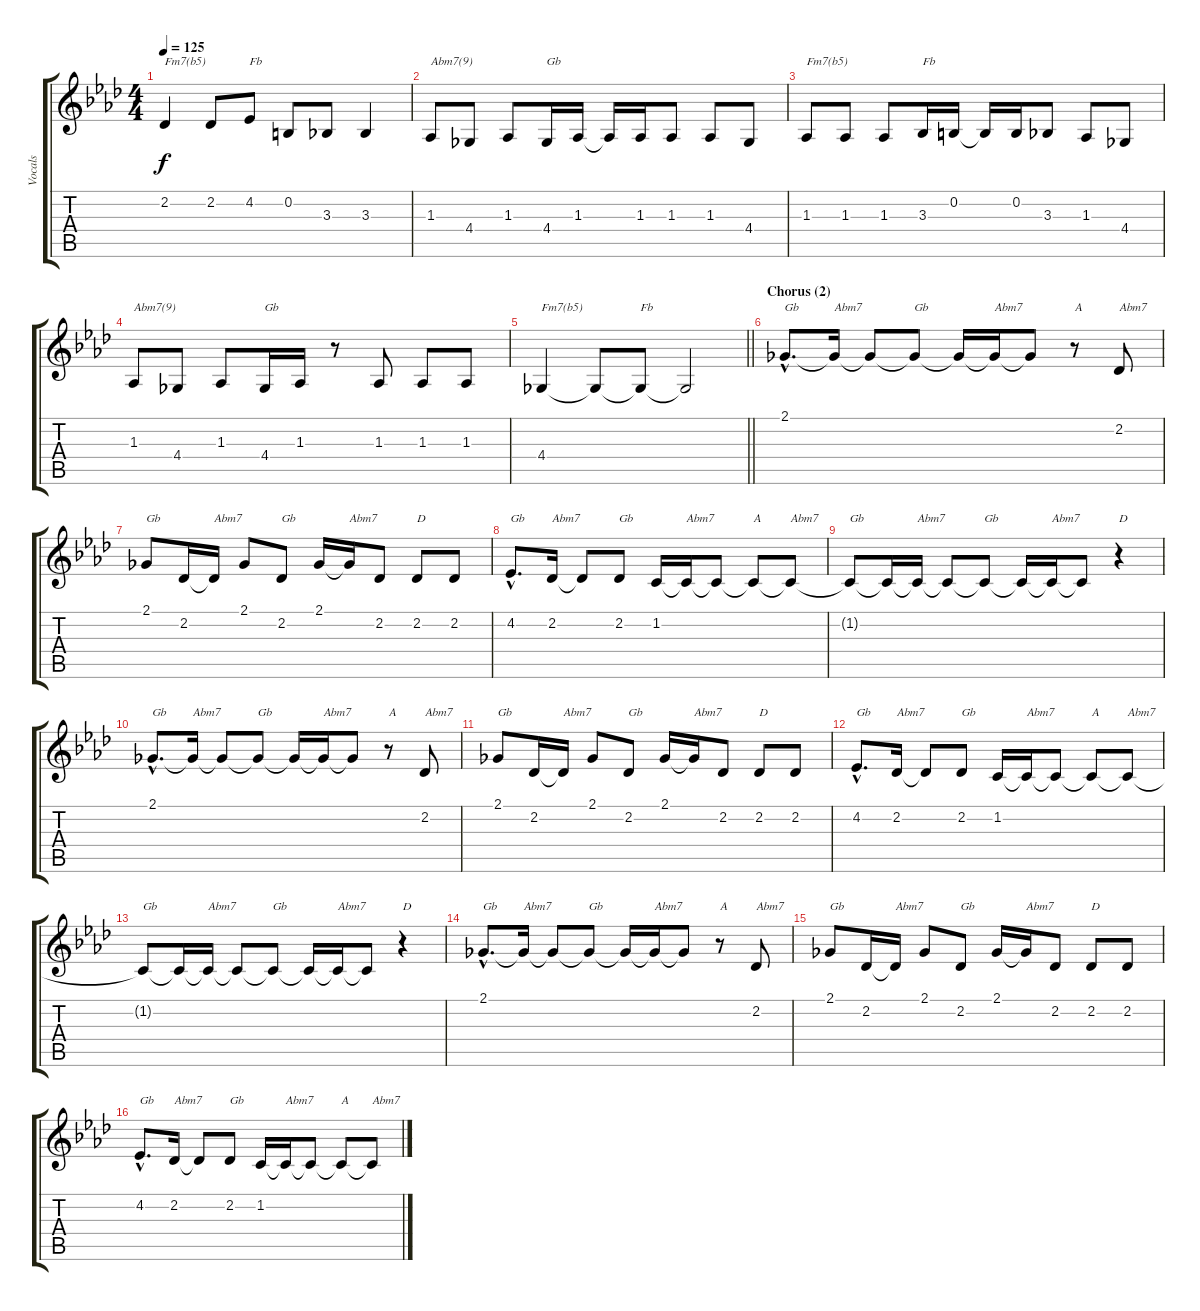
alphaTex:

\track ("Vocals" "Vocals") {instrument sopranosax}
\staff {score tabs}
\tuning (E4 B3 G3 D3 A2 E2) {hide}
\ts (4 4)
\tempo 125
\clef g2
\ks ab
2.2.4{txt "Fm7(b5)" dy f} 2.2.8 4.2.8{txt "Fb"} 0.2.8 3.3.8 3.3.4 |
1.3.8{txt "Abm7(9)"} 4.4.8 1.3.8 4.4.16{txt "Gb"} 1.3.16 1.3{t}.16 1.3.16 1.3.8 1.3.8 4.4.8 |
1.3.8{txt "Fm7(b5)"} 1.3.8 1.3.8 3.3.16{txt "Fb"} 0.2.16 0.2{t}.16 0.2.16 3.3.8 1.3.8 4.4.8 |
1.3.8{txt "Abm7(9)"} 4.4.8 1.3.8 4.4.16{txt "Gb"} 1.3.16 r.8 1.3.8 1.3.8 1.3.8 |
\barLineRight lightlight
4.4.4{txt "Fm7(b5)"} 4.4{t}.8 4.4{t}.8{txt "Fb"} 4.4{t}.2 |
\section ("" "Chorus (2)")
2.1{hac}.8{d txt "Gb"} 2.1{t}.16{txt "Abm7"} 2.1{t}.8 2.1{t}.8{txt "Gb"} 2.1{t}.16 2.1{t}.16{txt "Abm7"} 2.1{t}.8 r.8{txt "A"} 2.2.8{txt "Abm7"} |
2.1.8{txt "Gb"} 2.2.16 2.2{t}.16{txt "Abm7"} 2.1.8 2.2.8{txt "Gb"} 2.1.16 2.1{t}.16{txt "Abm7"} 2.2.8 2.2.8{txt "D"} 2.2.8 |
4.2{hac}.8{d txt "Gb"} 2.2.16{txt "Abm7"} 2.2{t}.8 2.2.8{txt "Gb"} 1.2.16 1.2{t}.16{txt "Abm7"} 1.2{t}.8 1.2{t}.8{txt "A"} 1.2{t}.8{txt "Abm7"} |
1.2{t}.8{txt "Gb"} 1.2{t}.16 1.2{t}.16{txt "Abm7"} 1.2{t}.8 1.2{t}.8{txt "Gb"} 1.2{t}.16 1.2{t}.16{txt "Abm7"} 1.2{t}.8 r.4{txt "D"} |
2.1{hac}.8{d txt "Gb"} 2.1{t}.16{txt "Abm7"} 2.1{t}.8 2.1{t}.8{txt "Gb"} 2.1{t}.16 2.1{t}.16{txt "Abm7"} 2.1{t}.8 r.8{txt "A"} 2.2.8{txt "Abm7"} |
2.1.8{txt "Gb"} 2.2.16 2.2{t}.16{txt "Abm7"} 2.1.8 2.2.8{txt "Gb"} 2.1.16 2.1{t}.16{txt "Abm7"} 2.2.8 2.2.8{txt "D"} 2.2.8 |
4.2{hac}.8{d txt "Gb"} 2.2.16{txt "Abm7"} 2.2{t}.8 2.2.8{txt "Gb"} 1.2.16 1.2{t}.16{txt "Abm7"} 1.2{t}.8 1.2{t}.8{txt "A"} 1.2{t}.8{txt "Abm7"} |
1.2{t}.8{txt "Gb"} 1.2{t}.16 1.2{t}.16{txt "Abm7"} 1.2{t}.8 1.2{t}.8{txt "Gb"} 1.2{t}.16 1.2{t}.16{txt "Abm7"} 1.2{t}.8 r.4{txt "D"} |
2.1{hac}.8{d txt "Gb"} 2.1{t}.16{txt "Abm7"} 2.1{t}.8 2.1{t}.8{txt "Gb"} 2.1{t}.16 2.1{t}.16{txt "Abm7"} 2.1{t}.8 r.8{txt "A"} 2.2.8{txt "Abm7"} |
2.1.8{txt "Gb"} 2.2.16 2.2{t}.16{txt "Abm7"} 2.1.8 2.2.8{txt "Gb"} 2.1.16 2.1{t}.16{txt "Abm7"} 2.2.8 2.2.8{txt "D"} 2.2.8 |
4.2{hac}.8{d txt "Gb"} 2.2.16{txt "Abm7"} 2.2{t}.8 2.2.8{txt "Gb"} 1.2.16 1.2{t}.16{txt "Abm7"} 1.2{t}.8 1.2{t}.8{txt "A"} 1.2{t}.8{txt "Abm7"}
